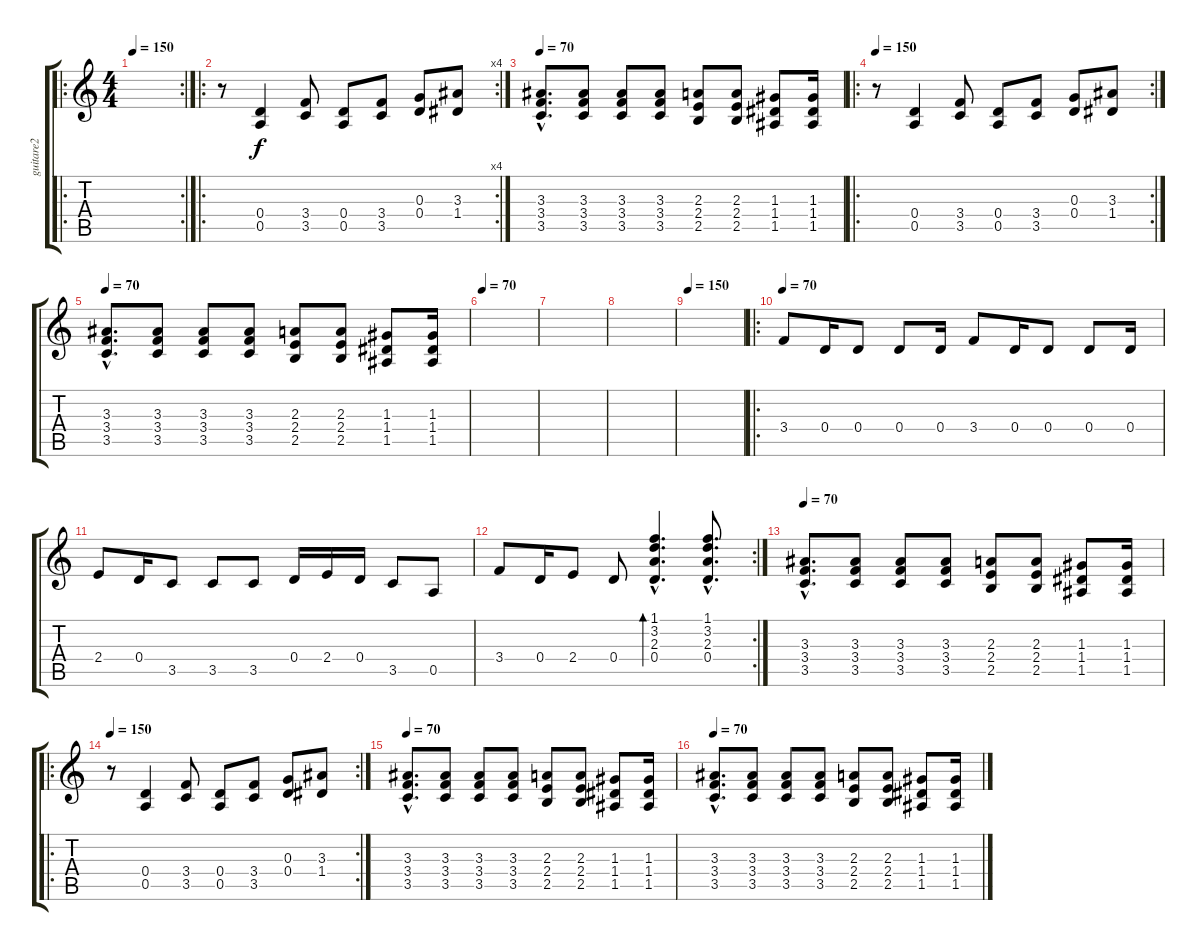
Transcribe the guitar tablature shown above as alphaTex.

\track ("guitare2" "guitare2") {instrument electricguitarclean}
\staff {score tabs}
\tuning (E4 B3 G3 D3 A2 E2) {hide}
\ro
\rc 2
\ts (4 4)
\tempo 150
\clef g2
\ks c
|
\ro
\rc 4
r.8 (0.4 0.5).4 (3.4 3.5).8 (0.4 0.5).8 (3.4 3.5).8 (0.3 0.4).8 (3.3 1.4).8 |
\tempo 70
(3.3{hac} 3.4{hac} 3.5{hac}).8{d} (3.3 3.4 3.5).8 (3.3 3.4 3.5).8 (3.3 3.4 3.5).8 (2.3 2.4 2.5).8 (2.3 2.4 2.5).8 (1.3 1.4 1.5).8 (1.3 1.4 1.5).16 |
\ro
\rc 2
\tempo 150
r.8 (0.4 0.5).4 (3.4 3.5).8 (0.4 0.5).8 (3.4 3.5).8 (0.3 0.4).8 (3.3 1.4).8 |
\tempo 70
(3.3{hac} 3.4{hac} 3.5{hac}).8{d} (3.3 3.4 3.5).8 (3.3 3.4 3.5).8 (3.3 3.4 3.5).8 (2.3 2.4 2.5).8 (2.3 2.4 2.5).8 (1.3 1.4 1.5).8 (1.3 1.4 1.5).16 |
\tempo 70
|
|
|
\tempo 150
|
\ro
\tempo 70
3.4.8 0.4.16 0.4.8 0.4.8 0.4.16 3.4.8 0.4.16 0.4.8 0.4.8 0.4.16 |
2.4.8 0.4.16 3.5.8 3.5.8 3.5.8 0.4.16 2.4.16 0.4.16 3.5.8 0.5.8 |
\rc 2
3.4.8 0.4.16 2.4.8 0.4.8 (1.1{hac} 3.2{hac} 2.3{hac} 0.4{hac}).4{d bd 480} (1.1{hac} 3.2{hac} 2.3{hac} 0.4{hac}).8{d} |
\tempo 70
(3.3{hac} 3.4{hac} 3.5{hac}).8{d} (3.3 3.4 3.5).8 (3.3 3.4 3.5).8 (3.3 3.4 3.5).8 (2.3 2.4 2.5).8 (2.3 2.4 2.5).8 (1.3 1.4 1.5).8 (1.3 1.4 1.5).16 |
\ro
\rc 2
\tempo 150
r.8 (0.4 0.5).4 (3.4 3.5).8 (0.4 0.5).8 (3.4 3.5).8 (0.3 0.4).8 (3.3 1.4).8 |
\tempo 70
(3.3{hac} 3.4{hac} 3.5{hac}).8{d} (3.3 3.4 3.5).8 (3.3 3.4 3.5).8 (3.3 3.4 3.5).8 (2.3 2.4 2.5).8 (2.3 2.4 2.5).8 (1.3 1.4 1.5).8 (1.3 1.4 1.5).16 |
\tempo 70
(3.3{hac} 3.4{hac} 3.5{hac}).8{d volume 0} (3.3 3.4 3.5).8 (3.3 3.4 3.5).8 (3.3 3.4 3.5).8 (2.3 2.4 2.5).8 (2.3 2.4 2.5).8 (1.3 1.4 1.5).8 (1.3 1.4 1.5).16
